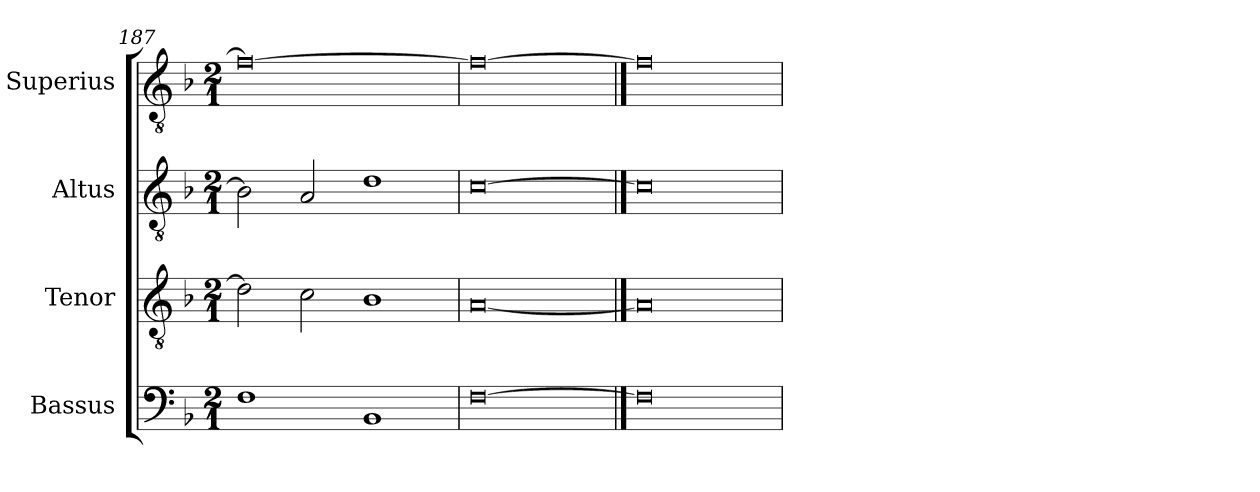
**kern	**kern	**kern	**kern
*part4	*part3	*part2	*part1
*staff4	*staff3	*staff2	*staff1
*I"Bassus	*I"Tenor	*I"Altus	*I"Superius
*I'B	*I'T	*I'A	*I'S
*clefF4	*clefGv2	*clefGv2	*clefGv2
*k[b-]	*k[b-]	*k[b-]	*k[b-]
*F:	*F:	*F:	*F:
*M2/1	*M2/1	*M2/1	*M2/1
=187	=187	=187	=187
1F	2d]	2B-]	0f_
.	2c	2A	.
1BB-	1B-	1d	.
=188	=188	=188	=188
[0F	[0A	[0c	0f_
==189	==189	==189	==189
0F]	0A]	0c]	0f]
=	=	=	=
*-	*-	*-	*-
